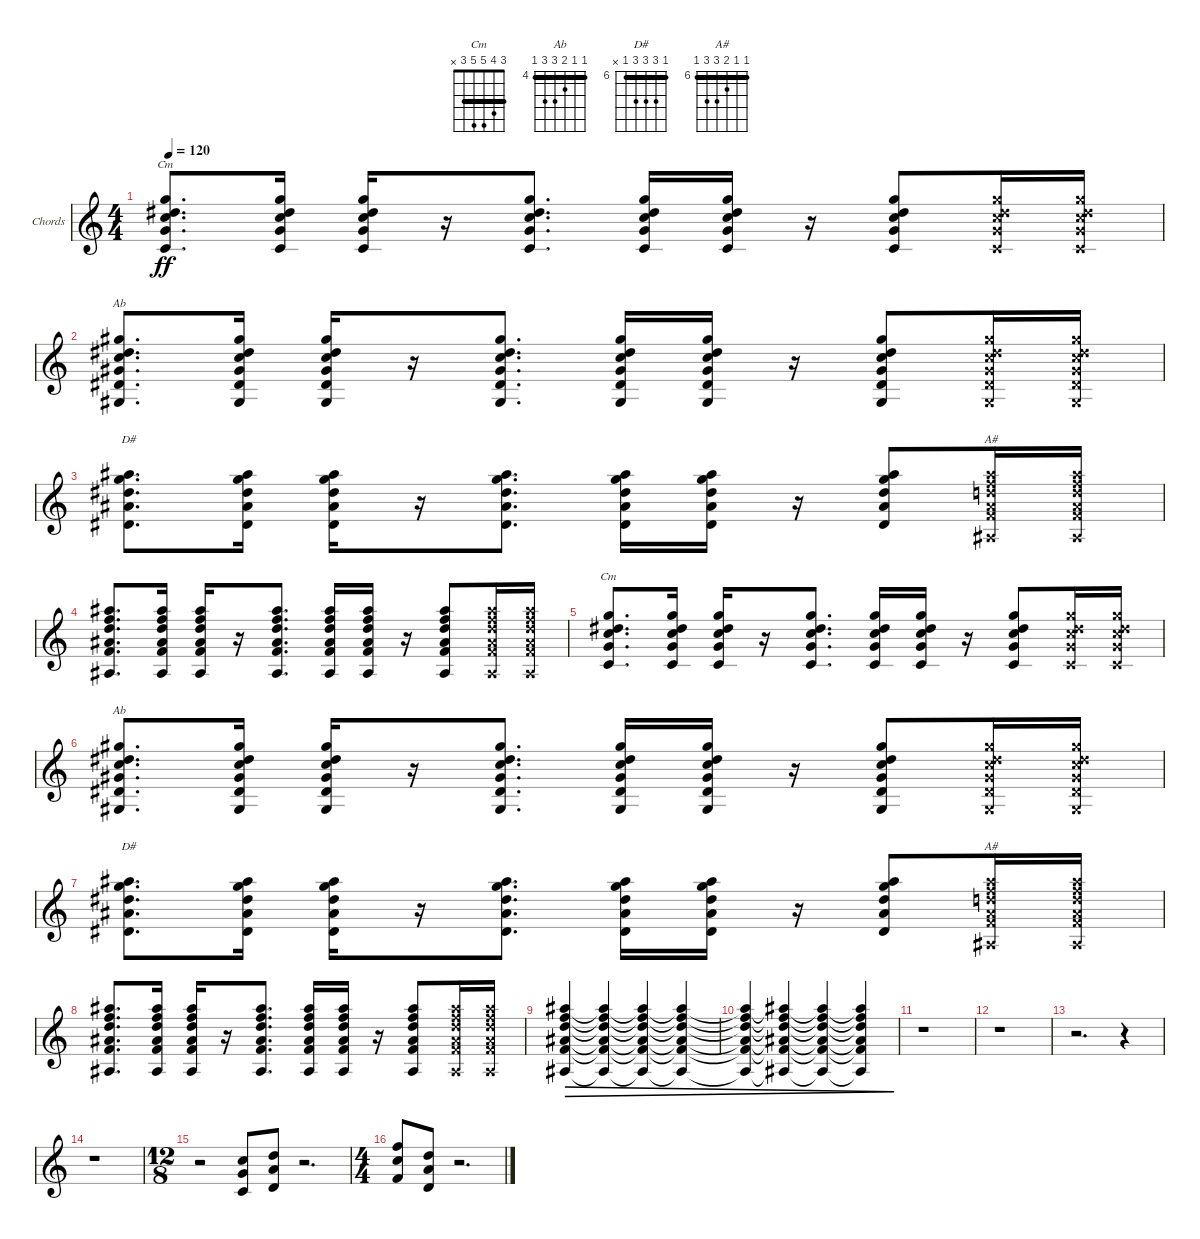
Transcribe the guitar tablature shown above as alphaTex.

\defaultSystemsLayout 4
\bracketExtendMode groupsimilarinstruments
\firstSystemTrackNameOrientation horizontal
\otherSystemsTrackNameOrientation horizontal
\track ("Chords" "Chords") {instrument acousticguitarsteel}
\staff {score}
\tuning (E4 B3 G3 D3 A2 E2)
\chord ("Cm" 3 4 5 5 3 x) {barre 3}
\chord ("Ab" 4 4 5 6 6 4) {firstfret 4 barre (4 4)}
\chord ("D#" 6 8 8 8 6 x) {firstfret 6 barre 6}
\chord ("A#" 6 6 7 8 8 6) {firstfret 6 barre (6 6)}
\ts (4 4)
\tempo 120
\clef g2
\ks c
(3.5 5.4 5.3 4.2 3.1).8{d bd 30 ch "Cm" dy ff} (3.5 5.4 5.3 4.2 3.1).16{bd 30} (3.5 5.4 5.3 4.2 3.1).16{bu 30} r.16 (3.5 5.4 5.3 4.2 3.1).8{d bd 30} (3.5 5.4 5.3 4.2 3.1).16{bd 30} (3.5 5.4 5.3 4.2 3.1).16{bu 30} r.16 (3.5 5.4 5.3 4.2 3.1).8{bd 30} (3.5{x} 5.4{x} 5.3{x} 4.2{x} 3.1{x}).16{bd 30} (3.5{x} 5.4{x} 5.3{x} 4.2{x} 3.1{x}).16{bu 30} |
(6.5 6.4 5.3 4.2 4.1 4.6).8{d bd 30 ch "Ab"} (6.5 6.4 5.3 4.2 4.1 4.6).16{bd 30} (6.5 6.4 5.3 4.2 4.1 4.6).16{bu 30} r.16 (6.5 6.4 5.3 4.2 4.1 4.6).8{d bd 30} (6.5 6.4 5.3 4.2 4.1 4.6).16{bd 30} (6.5 6.4 5.3 4.2 4.1 4.6).16{bu 30} r.16 (6.5 6.4 5.3 4.2 4.1 4.6).8{bd 30} (6.5{x} 6.4{x} 5.3{x} 4.2{x} 4.1{x} 4.6{x}).16{bd 30} (6.5{x} 5.3{x} 4.2{x} 4.1{x} 6.4{x} 4.6{x}).16{bu 30} |
(6.5 8.4 8.3 8.2 6.1).8{d bd 30 ch "D#"} (6.5 8.4 8.3 8.2 6.1).16{bd 30} (6.5 8.4 8.3 8.2 6.1).16{bu 30} r.16 (6.5 8.4 8.3 8.2 6.1).8{d bd 30} (6.5 8.4 8.3 8.2 6.1).16{bd 30} (6.5 8.4 8.3 8.2 6.1).16{bu 30} r.16 (6.5 8.4 8.3 8.2 6.1).8{bd 30} (8.5{x} 8.4{x} 7.3{x} 6.2{x} 6.1{x} 6.6{x}).16{bd 30 ch "A#"} (8.5{x} 8.4{x} 7.3{x} 6.2{x} 6.1{x} 6.6{x}).16{bd 30} |
(8.5 8.4 7.3 6.2 6.1 6.6).8{d bd 30} (8.5 8.4 7.3 6.2 6.1 6.6).16{bd 30} (8.5 8.4 7.3 6.2 6.1 6.6).16{bu 30} r.16 (8.5 8.4 7.3 6.2 6.1 6.6).8{d bd 30} (8.5 8.4 7.3 6.2 6.1 6.6).16{bd 30} (8.5 8.4 7.3 6.2 6.1 6.6).16{bu 30} r.16 (8.5 8.4 7.3 6.2 6.1 6.6).8{bd 30} (8.5{x} 8.4{x} 7.3{x} 6.2{x} 6.1{x} 6.6{x}).16{bd 30} (8.5{x} 8.4{x} 7.3{x} 6.2{x} 6.1{x} 6.6{x}).16{bu 30} |
(3.5 5.4 5.3 4.2 3.1).8{d bd 30 ch "Cm"} (3.5 5.4 5.3 4.2 3.1).16{bd 30} (3.5 5.4 5.3 4.2 3.1).16{bu 30} r.16 (3.5 5.4 5.3 4.2 3.1).8{d bd 30} (3.5 5.4 5.3 4.2 3.1).16{bd 30} (3.5 5.4 5.3 4.2 3.1).16{bu 30} r.16 (3.5 5.4 5.3 4.2 3.1).8{bd 30} (3.5{x} 5.4{x} 5.3{x} 4.2{x} 3.1{x}).16{bd 30} (3.5{x} 5.4{x} 5.3{x} 4.2{x} 3.1{x}).16{bu 30} |
(6.5 6.4 5.3 4.2 4.1 4.6).8{d bd 30 ch "Ab"} (6.5 6.4 5.3 4.2 4.1 4.6).16{bd 30} (6.5 6.4 5.3 4.2 4.1 4.6).16{bu 30} r.16 (6.5 6.4 5.3 4.2 4.1 4.6).8{d bd 30} (6.5 6.4 5.3 4.2 4.1 4.6).16{bd 30} (6.5 6.4 5.3 4.2 4.1 4.6).16{bu 30} r.16 (6.5 6.4 5.3 4.2 4.1 4.6).8{bd 30} (6.5{x} 6.4{x} 5.3{x} 4.2{x} 4.1{x} 4.6{x}).16{bd 30} (6.5{x} 5.3{x} 4.2{x} 4.1{x} 6.4{x} 4.6{x}).16{bu 30} |
(6.5 8.4 8.3 8.2 6.1).8{d bd 30 ch "D#"} (6.5 8.4 8.3 8.2 6.1).16{bd 30} (6.5 8.4 8.3 8.2 6.1).16{bu 30} r.16 (6.5 8.4 8.3 8.2 6.1).8{d bd 30} (6.5 8.4 8.3 8.2 6.1).16{bd 30} (6.5 8.4 8.3 8.2 6.1).16{bu 30} r.16 (6.5 8.4 8.3 8.2 6.1).8{bd 30} (8.5{x} 8.4{x} 7.3{x} 6.2{x} 6.1{x} 6.6{x}).16{bd 30 ch "A#"} (8.5{x} 8.4{x} 7.3{x} 6.2{x} 6.1{x} 6.6{x}).16{bd 30} |
(8.5 8.4 7.3 6.2 6.1 6.6).8{d bd 30} (8.5 8.4 7.3 6.2 6.1 6.6).16{bd 30} (8.5 8.4 7.3 6.2 6.1 6.6).16{bu 30} r.16 (8.5 8.4 7.3 6.2 6.1 6.6).8{d bd 30} (8.5 8.4 7.3 6.2 6.1 6.6).16{bd 30} (8.5 8.4 7.3 6.2 6.1 6.6).16{bu 30} r.16 (8.5 8.4 7.3 6.2 6.1 6.6).8{bd 30} (8.5{x} 8.4{x} 7.3{x} 6.2{x} 6.1{x} 6.6{x}).16{bd 30} (8.5{x} 8.4{x} 7.3{x} 6.2{x} 6.1{x} 6.6{x}).16{bu 30} |
(8.5 8.4 7.3 6.2 6.6 6.1).4{bu 30 dec} (8.5{t} 8.4{t} 7.3{t} 6.2{t} 6.6{t} 6.1{t}).4{dec} (8.5{t} 8.4{t} 7.3{t} 6.2{t} 6.6{t} 6.1{t}).4{dec} (8.5{t} 8.4{t} 7.3{t} 6.2{t} 6.6{t} 6.1{t}).4{dec} |
(8.5{t} 8.4{t} 7.3{t} 6.2{t} 6.6{t} 6.1{t}).4{dec} (8.5{t} 8.4{t} 7.3{t} 6.2{t} 6.6{t} 6.1{t}).4{dec} (8.5{t} 8.4{t} 7.3{t} 6.2{t} 6.6{t} 6.1{t}).4{dec} (8.5{t} 8.4{t} 7.3{t} 6.2{t} 6.6{t} 6.1{t}).4{dec} |
r.1 |
r.1 |
r.2{d} r.4 |
r.1 |
\ts (12 8)
\beaming (8 2 2 2 2 2 2)
r.2 (5.3 3.5 5.4).8 (7.3 5.5 7.4).8 r.2{d} |
\ts (4 4)
(10.3 8.5 10.4).8 (7.3 5.5 7.4).8 r.2{d}
